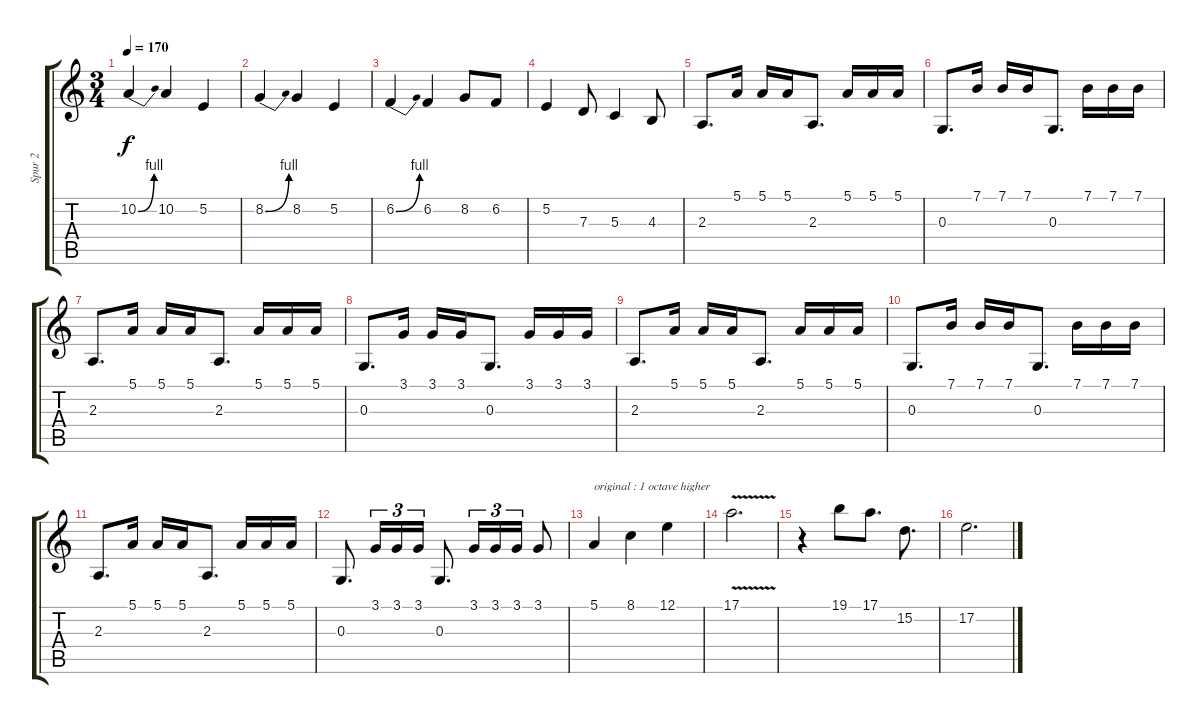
\track ("Spur 2" "Spur 2") {instrument viola}
\staff {score tabs}
\tuning (E4 B3 G3 D3 A2 E2) {hide}
\ts (3 4)
\tempo 170
\clef g2
\ks c
10.2{be (bend 0 0 60 4)}.4{dy f} 10.2.4 5.2.4 |
8.2{be (bend 0 0 60 4)}.4 8.2.4 5.2.4 |
6.2{be (bend 0 0 60 4)}.4 6.2.4 8.2.8 6.2.8 |
5.2.4 7.3.8 5.3.4 4.3.8 |
2.3.8{d} 5.1.16 5.1.16 5.1.16 2.3.8{d} 5.1.16 5.1.16 5.1.16 |
0.3.8{d} 7.1.16 7.1.16 7.1.16 0.3.8{d} 7.1.16 7.1.16 7.1.16 |
2.3.8{d} 5.1.16 5.1.16 5.1.16 2.3.8{d} 5.1.16 5.1.16 5.1.16 |
0.3.8{d} 3.1.16 3.1.16 3.1.16 0.3.8{d} 3.1.16 3.1.16 3.1.16 |
2.3.8{d} 5.1.16 5.1.16 5.1.16 2.3.8{d} 5.1.16 5.1.16 5.1.16 |
0.3.8{d} 7.1.16 7.1.16 7.1.16 0.3.8{d} 7.1.16 7.1.16 7.1.16 |
2.3.8{d} 5.1.16 5.1.16 5.1.16 2.3.8{d} 5.1.16 5.1.16 5.1.16 |
0.3.8{d} 3.1.16{tu (3 2)} 3.1.16{tu (3 2)} 3.1.16{tu (3 2)} 0.3.8{d} 3.1.16{tu (3 2)} 3.1.16{tu (3 2)} 3.1.16{tu (3 2)} 3.1.8 |
5.1.4{txt "original : 1 octave higher"} 8.1.4 12.1.4 |
17.1{v}.2{d} |
r.4 19.1.8 17.1.8{d} 15.2.8{d} |
17.2.2{d}
